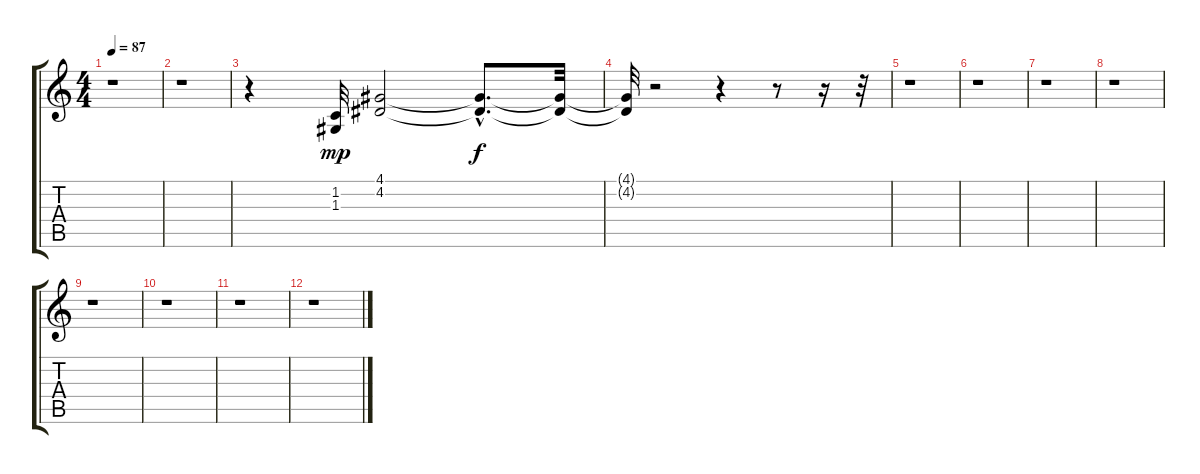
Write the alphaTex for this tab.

\track "" {instrument pizzicatostrings}
\staff {score tabs}
\tuning (E4 B3 G3 D3 A2 E2) {hide}
\ts (4 4)
\tempo 87
\clef g2
\ks c
r.1{dy mp} |
r.1 |
r.4 (1.2 1.3).32 (4.1 4.2).2 (4.1{hac t} 4.2{hac t}).8{d dy f} (4.1{t} 4.2{t}).32 |
(4.1{t} 4.2{t}).32 r.2 r.4 r.8 r.16 r.32 |
r.1 |
r.1 |
r.1 |
r.1 |
r.1 |
r.1 |
r.1 |
r.1
